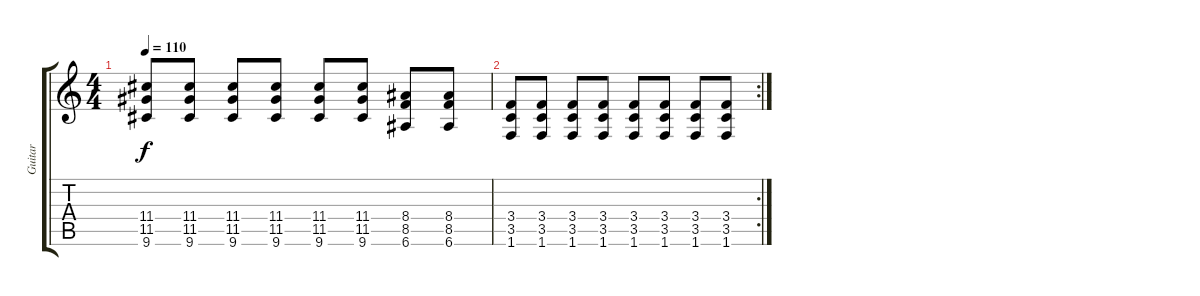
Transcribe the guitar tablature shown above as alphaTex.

\track ("Guitar" "Guitar") {instrument electricguitarmuted}
\staff {score tabs}
\tuning (E4 B3 G3 D3 A2 E2) {hide}
\ts (4 4)
\tempo 110
\clef g2
\ks c
(11.4 11.5 9.6).8{dy f} (11.4 11.5 9.6).8 (11.4 11.5 9.6).8 (11.4 11.5 9.6).8 (11.4 11.5 9.6).8 (11.4 11.5 9.6).8 (8.4 8.5 6.6).8 (8.4 8.5 6.6).8 |
\rc 2
(3.4 3.5 1.6).8 (3.4 3.5 1.6).8 (3.4 3.5 1.6).8 (3.4 3.5 1.6).8 (3.4 3.5 1.6).8 (3.4 3.5 1.6).8 (3.4 3.5 1.6).8 (3.4 3.5 1.6).8
